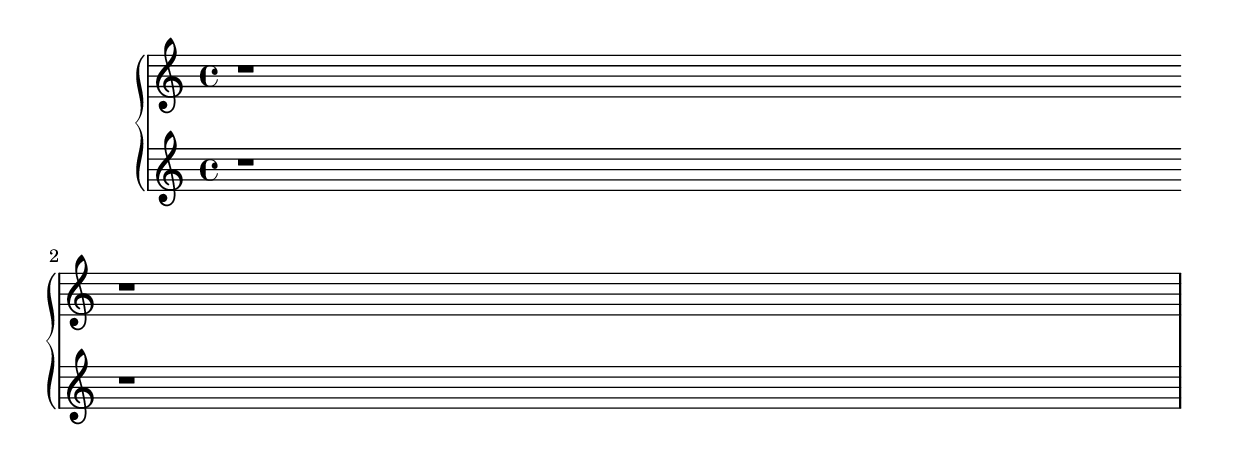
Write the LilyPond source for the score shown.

\version "2.6.0"

\header {

    texidoc = "At the beginning of a system, the @code{|:} repeat
barline is drawn between the staves, but the @code{:|} is not."

      }

\score {
 \new PianoStaff <<
    \context Staff = "up" {
	\bar "|:" r1
	\bar ":|" \break r1
    }
    \context Staff = "down" { r r }
  >>
  \layout{ raggedright = ##t }
}
